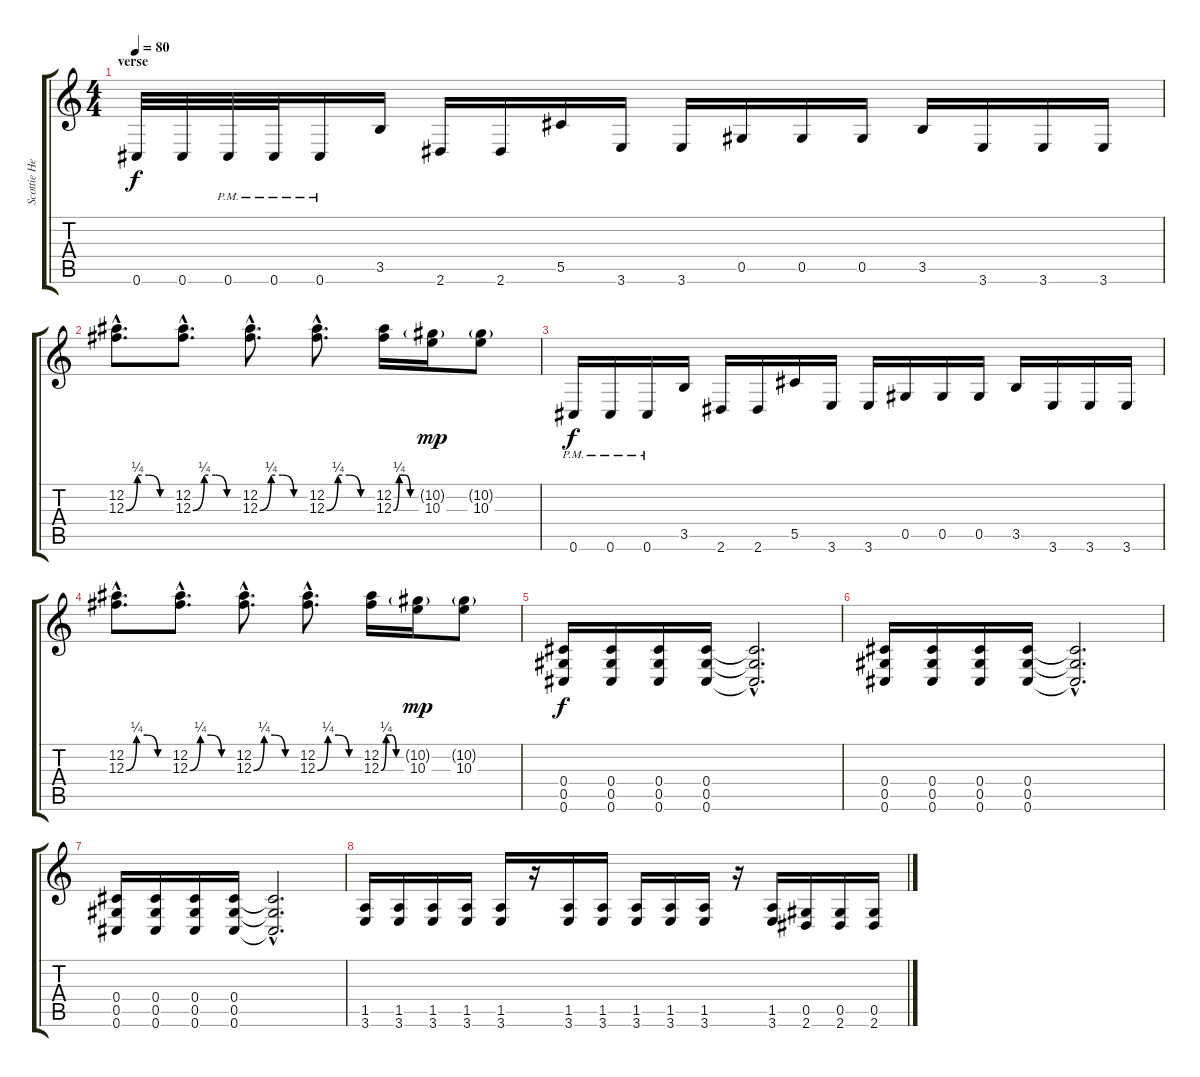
\track ("Scottie Henry" "Scottie He") {instrument distortionguitar}
\staff {score tabs}
\tuning (Eb4 Bb3 Gb3 Db3 Ab2 Db2) {hide}
\ts (4 4)
\section ("" "verse")
\tempo 80
\clef g2
\ks c
0.6.32{dy f} 0.6.32 0.6{pm}.32 0.6{pm}.32 0.6{pm}.16 3.5.16 2.6.16 2.6.16 5.5.16 3.6.16 3.6.16 0.5.16 0.5.16 0.5.16 3.5.16 3.6.16 3.6.16 3.6.16 |
(12.2{hac} 12.3{be (custom 0 0 15 1 30 1 45 0 60 0) hac}).8{d volume 7} (12.2{hac} 12.3{be (custom 0 0 15 1 30 1 45 0 60 0) hac}).8{d} (12.2{hac} 12.3{be (custom 0 0 15 1 30 1 45 0 60 0) hac}).8{d} (12.2{hac} 12.3{be (custom 0 0 15 1 30 1 45 0 60 0) hac}).8{d} (12.2 12.3{be (custom 0 0 15 1 30 1 45 0 60 0)}).16 (10.2{g} 10.3).16{dy mp} (10.2{g} 10.3).8 |
0.6{pm}.16{dy f} 0.6{pm}.16 0.6{pm}.16 3.5.16 2.6.16 2.6.16 5.5.16 3.6.16 3.6.16 0.5.16 0.5.16 0.5.16 3.5.16 3.6.16 3.6.16 3.6.16 |
(12.2{hac} 12.3{be (custom 0 0 15 1 30 1 45 0 60 0) hac}).8{d volume 7} (12.2{hac} 12.3{be (custom 0 0 15 1 30 1 45 0 60 0) hac}).8{d} (12.2{hac} 12.3{be (custom 0 0 15 1 30 1 45 0 60 0) hac}).8{d} (12.2{hac} 12.3{be (custom 0 0 15 1 30 1 45 0 60 0) hac}).8{d} (12.2 12.3{be (custom 0 0 15 1 30 1 45 0 60 0)}).16 (10.2{g} 10.3).16{dy mp} (10.2{g} 10.3).8 |
(0.4 0.5 0.6).16{dy f} (0.4 0.5 0.6).16 (0.4 0.5 0.6).16 (0.4 0.5 0.6).16 (0.4{hac t} 0.5{hac t} 0.6{hac t}).2{d} |
(0.4 0.5 0.6).16 (0.4 0.5 0.6).16 (0.4 0.5 0.6).16 (0.4 0.5 0.6).16 (0.4{hac t} 0.5{hac t} 0.6{hac t}).2{d} |
(0.4 0.5 0.6).16 (0.4 0.5 0.6).16 (0.4 0.5 0.6).16 (0.4 0.5 0.6).16 (0.4{hac t} 0.5{hac t} 0.6{hac t}).2{d} |
(1.5 3.6).16 (1.5 3.6).16 (1.5 3.6).16 (1.5 3.6).16 (1.5 3.6).16 r.16 (1.5 3.6).16 (1.5 3.6).16 (1.5 3.6).16 (1.5 3.6).16 (1.5 3.6).16 r.16 (1.5 3.6).16 (0.5 2.6).16 (0.5 2.6).16 (0.5 2.6).16
